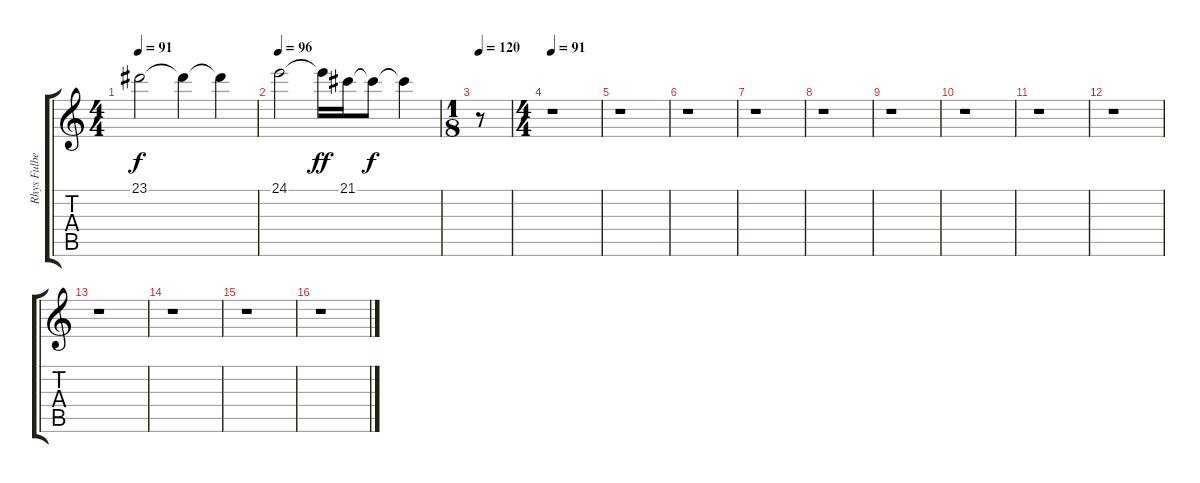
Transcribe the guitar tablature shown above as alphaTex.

\track ("Rhys Fulber" "Rhys Fulbe") {instrument stringensemble1}
\staff {score tabs}
\tuning (E4 B3 G3 D3 A2 E2) {hide}
\ts (4 4)
\tempo 91
\clef g2
\ks c
23.1.2{dy f} 23.1{t}.4 23.1{t}.4 |
\tempo 96
24.1.2 24.1{t}.16{dy ff} 21.1.16 21.1{t}.8{dy f} 21.1{t}.4 |
\ts (1 8)
\tempo 120
r.8 |
\ts (4 4)
\tempo 91
r.1 |
r.1 |
r.1 |
r.1 |
r.1 |
r.1 |
r.1 |
r.1 |
r.1 |
r.1 |
r.1 |
r.1 |
r.1
